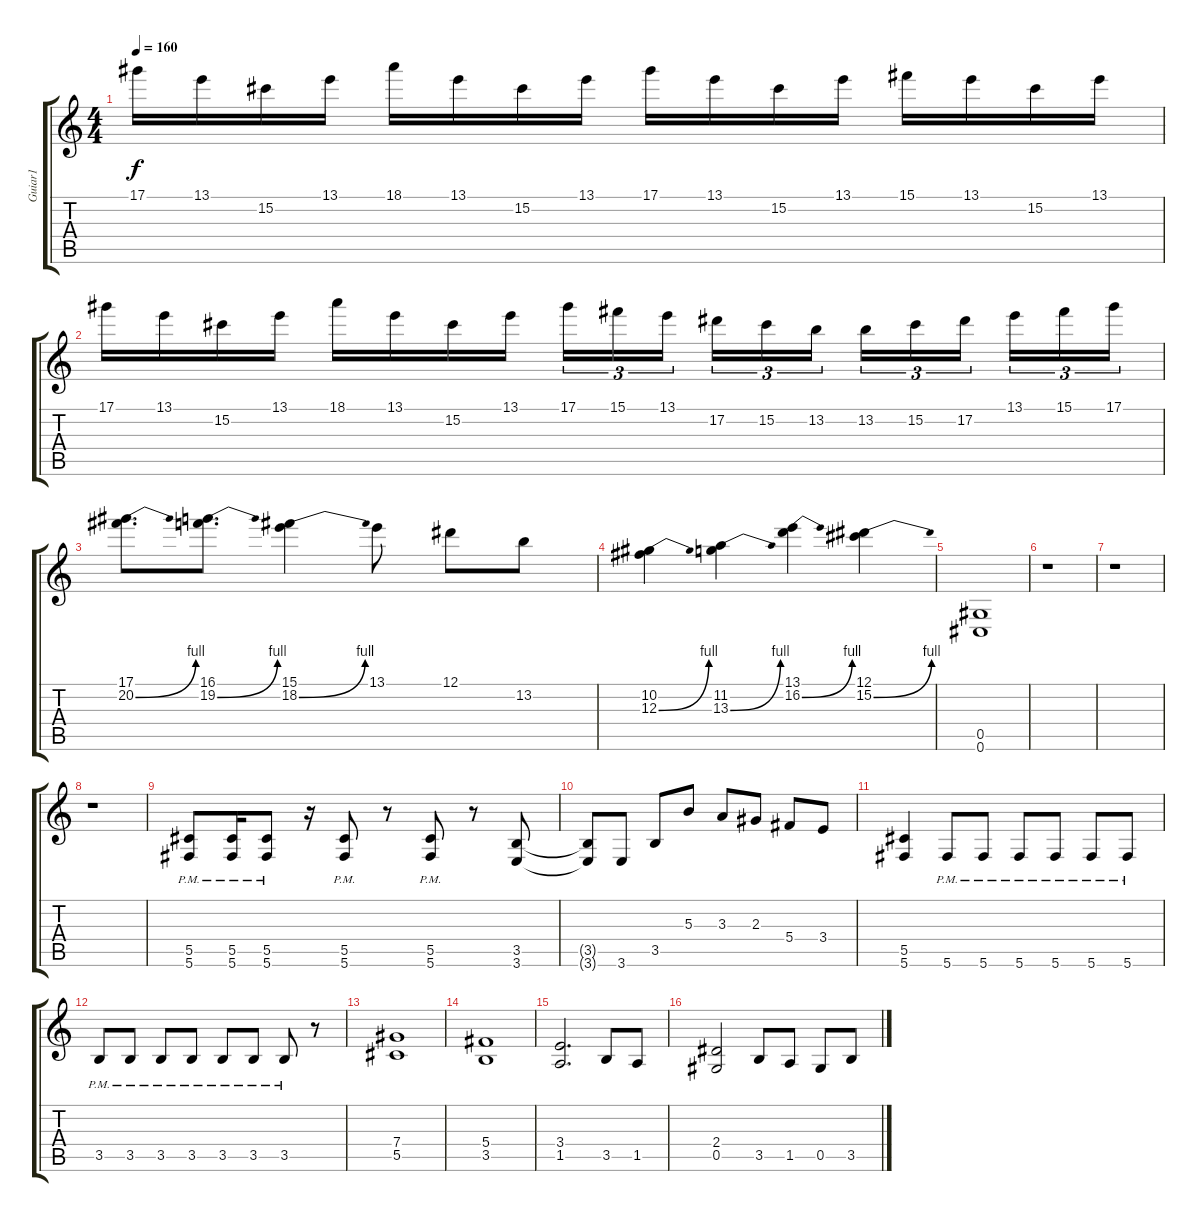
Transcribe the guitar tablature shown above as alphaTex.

\track ("Guiar1" "Guiar1") {instrument distortionguitar}
\staff {score tabs}
\tuning (Eb4 Bb3 Gb3 Db3 Ab2 Db2) {hide}
\ts (4 4)
\tempo 160
\clef g2
\ks c
17.1.16{dy f} 13.1.16 15.2.16 13.1.16 18.1.16 13.1.16 15.2.16 13.1.16 17.1.16 13.1.16 15.2.16 13.1.16 15.1.16 13.1.16 15.2.16 13.1.16 |
17.1.16 13.1.16 15.2.16 13.1.16 18.1.16 13.1.16 15.2.16 13.1.16 17.1.16{tu (3 2)} 15.1.16{tu (3 2)} 13.1.16{tu (3 2) beam splitsecondary} 17.2.16{tu (3 2)} 15.2.16{tu (3 2)} 13.2.16{tu (3 2)} 13.2.16{tu (3 2)} 15.2.16{tu (3 2)} 17.2.16{tu (3 2) beam splitsecondary} 13.1.16{tu (3 2)} 15.1.16{tu (3 2)} 17.1.16{tu (3 2)} |
(17.1 20.2{be (bend 0 0 60 4)}).8{d} (16.1 19.2{be (bend 0 0 60 4)}).8{d} (15.1 18.2{be (bend 0 0 60 4)}).4 13.1.8 12.1.8 13.2.8 |
(10.2 12.3{be (bend 0 0 60 4)}).4 (11.2 13.3{be (bend 0 0 60 4)}).4 (13.1 16.2{be (bend 0 0 60 4)}).4 (12.1 15.2{be (bend 0 0 60 4)}).4 |
(0.5 0.6).1 |
r.1 |
r.1 |
r.1 |
(5.5{pm} 5.6{pm}).8 (5.5{pm} 5.6{pm}).16 (5.5{pm} 5.6{pm}).8 r.16 (5.5{pm} 5.6{pm}).8 r.8 (5.5{pm} 5.6{pm}).8 r.8 (3.5 3.6).8 |
(3.5{t} 3.6{t}).8 3.6.8 3.5.8 5.3.8 3.3.8 2.3.8 5.4.8 3.4.8 |
(5.5 5.6).4 5.6{pm}.8 5.6{pm}.8 5.6{pm}.8 5.6{pm}.8 5.6{pm}.8 5.6{pm}.8 |
3.5{pm}.8 3.5{pm}.8 3.5{pm}.8 3.5{pm}.8 3.5{pm}.8 3.5{pm}.8 3.5{pm}.8 r.8 |
(7.4 5.5).1 |
(5.4 3.5).1 |
(3.4 1.5).2{d} 3.5.8 1.5.8 |
(2.4 0.5).2 3.5.8 1.5.8 0.5.8 3.5.8
